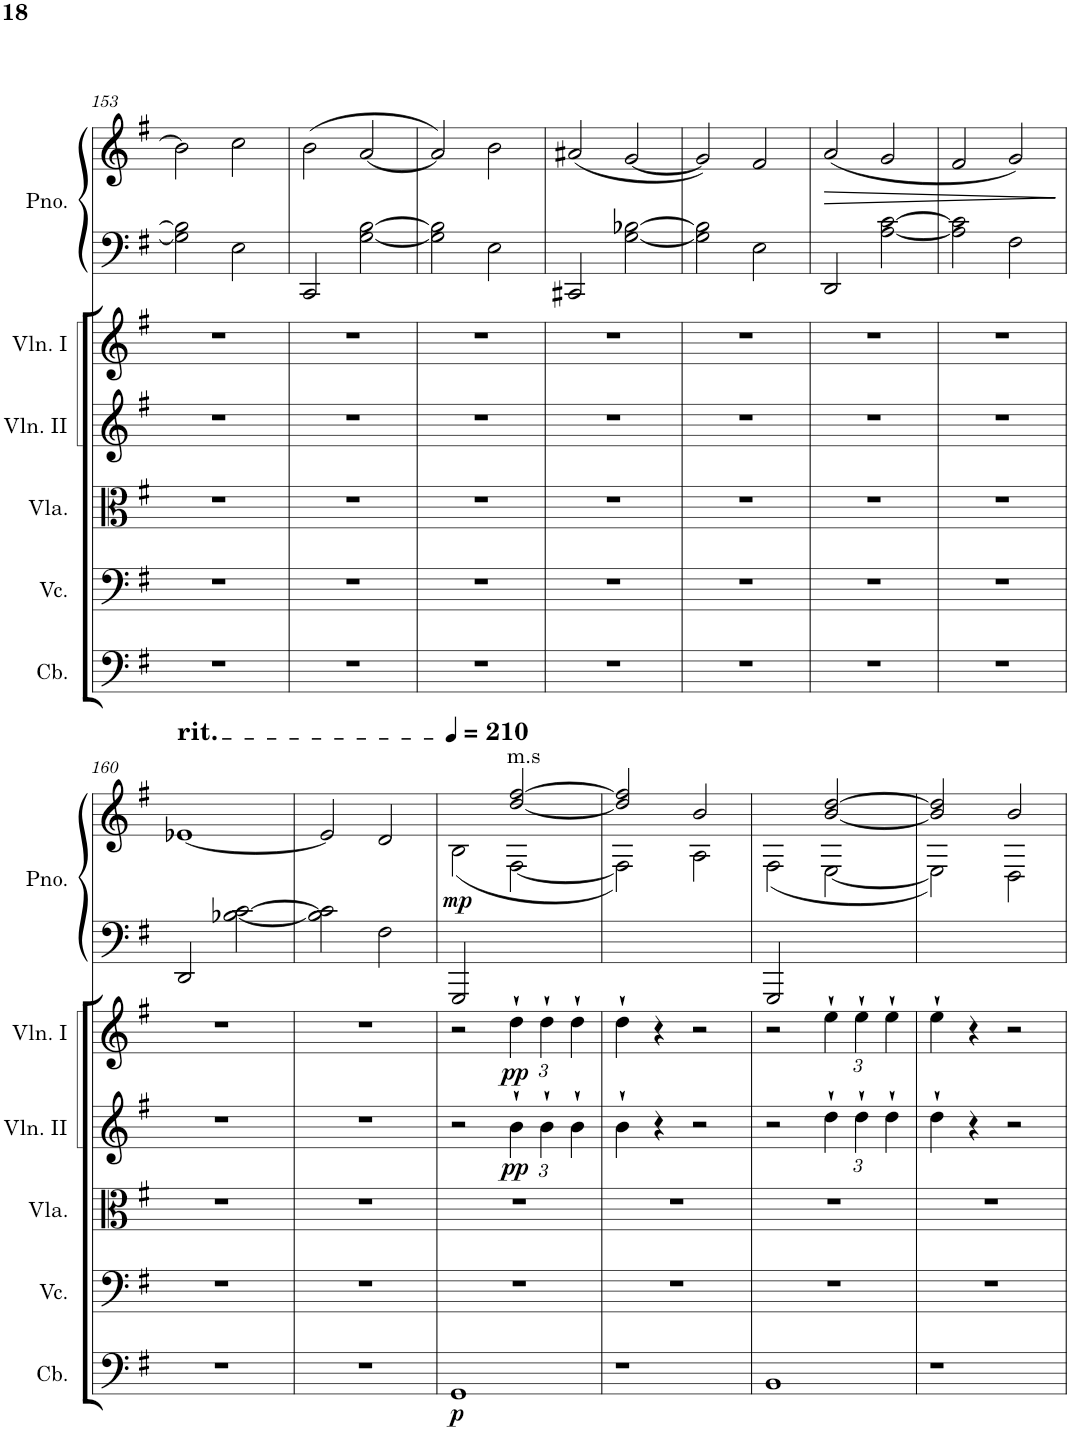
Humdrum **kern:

**kern	**dynam	**kern	**kern	**kern	**dynam	**kern	**dynam	**kern	**kern	**dynam
*part6	*part6	*part5	*part4	*part3	*part3	*part2	*part2	*part1	*part1	*part1
*staff7	*staff7	*staff6	*staff5	*staff4	*staff4	*staff3	*staff3	*staff2	*staff1	*staff1/2
*I"Contrabass	*	*I"Violoncello	*I"Viola	*I"Violin II	*	*I"Violin I	*	*I"Piano	*	*
*I'Cb.	*	*I'Vc.	*I'Vla.	*I'Vln. II	*	*I'Vln. I	*	*I'Pno.	*	*
!!LO:PB:g=z
*clefF4	*	*clefF4	*clefC3	*clefG2	*	*clefG2	*	*clefF4	*clefG2	*
*Trd7c12	*	*	*	*	*	*	*	*	*	*
*k[f#]	*	*k[f#]	*k[f#]	*k[f#]	*	*k[f#]	*	*k[f#]	*k[f#]	*
*M2/2	*	*M2/2	*M2/2	*M2/2	*	*M2/2	*	*M2/2	*M2/2	*
*met(c|)	*	*met(c|)	*met(c|)	*met(c|)	*	*met(c|)	*	*met(c|)	*met(c|)	*
=153	=153	=153	=153	=153	=153	=153	=153	=153	=153	=153
1r	.	1r	1r	1r	.	1r	.	2G\] 2B\]	2b\]	.
.	.	.	.	.	.	.	.	2E\	2cc\	.
=154	=154	=154	=154	=154	=154	=154	=154	=154	=154	=154
1r	.	1r	1r	1r	.	1r	.	2CC/	(2b\	.
.	.	.	.	.	.	.	.	[2G\ [2B\	[2a/	.
=155	=155	=155	=155	=155	=155	=155	=155	=155	=155	=155
1r	.	1r	1r	1r	.	1r	.	2G\] 2B\]	2a/])	.
.	.	.	.	.	.	.	.	2E\	2b\	.
=156	=156	=156	=156	=156	=156	=156	=156	=156	=156	=156
1r	.	1r	1r	1r	.	1r	.	2CC#X/	(2a#X/	.
.	.	.	.	.	.	.	.	[2G\ [2B-X\	[2g/	.
=157	=157	=157	=157	=157	=157	=157	=157	=157	=157	=157
1r	.	1r	1r	1r	.	1r	.	2G\] 2B-\]	2g/])	.
.	.	.	.	.	.	.	.	2E\	2f#/	.
=158	=158	=158	=158	=158	=158	=158	=158	=158	=158	=158
!	!	!	!	!	!	!	!	!	!	!LO:HP:b
1r	.	1r	1r	1r	.	1r	.	2DD/	(2a/	>
.	.	.	.	.	.	.	.	[2A\ [2c\	2g/	.
=159	=159	=159	=159	=159	=159	=159	=159	=159	=159	=159
1r	.	1r	1r	1r	.	1r	.	2A\] 2c\]	2f#/	.
.	.	.	.	.	.	.	.	2F#\	2g/)	.
.	.	.	.	.	.	.	.	.	.	]
!!LO:LB:g=z
=160	=160	=160	=160	=160	=160	=160	=160	=160	=160	=160
!	!	!	!	!	!	!	!	!	!LO:TX:a:t=rit.	!
1r	.	1r	1r	1r	.	1r	.	2DD/	[1e-X	.
.	.	.	.	.	.	.	.	[2B-X\ [2c\	.	.
=161	=161	=161	=161	=161	=161	=161	=161	=161	=161	=161
1r	.	1r	1r	1r	.	1r	.	2B-\] 2c\]	2e-/]	.
.	.	.	.	.	.	.	.	2F#\	2d/	.
=162	=162	=162	=162	=162	=162	=162	=162	=162	=162	=162
*	*	*	*	*	*	*	*	*	*MM210	*
*	*	*	*	*	*	*	*	*	*^	*
!	!LO:DY:b	!	!	!	!	!	!	!	!	!	!LO:DY:b
1GG	p	1r	1r	2r	.	2r	.	2GGG/	(<2B\	2ryy	mp
*	*	*	*	*Xbrackettup	*	*Xbrackettup	*	*	*	*	*
!	!	!	!	!	!	!	!	!LO:TX:a:t=m.s	!	!	!
!	!	!	!	!	!LO:DY:b	!	!LO:DY:b	!	!	!	!
.	.	.	.	6b`\	pp	6dd`\	pp	2ryy	[<2F#\	[2dd/ [2ff#/	.
.	.	.	.	6b`\	.	6dd`\	.	.	.	.	.
.	.	.	.	6b`\	.	6dd`\	.	.	.	.	.
=163	=163	=163	=163	=163	=163	=163	=163	=163	=163	=163	=163
1r	.	1r	1r	4b`\	.	4dd`\	.	1ryy	2F#\])	2dd/] 2ff#/]	.
.	.	.	.	4r	.	4r	.	.	.	.	.
.	.	.	.	2r	.	2r	.	.	2A\	2b/	.
=164	=164	=164	=164	=164	=164	=164	=164	=164	=164	=164	=164
1BB	.	1r	1r	2r	.	2r	.	2GGG/	(<2F#\	2ryy	.
.	.	.	.	6dd`\	.	6ee`\	.	2ryy	[<2E\	[2b/ [2dd/	.
.	.	.	.	6dd`\	.	6ee`\	.	.	.	.	.
.	.	.	.	6dd`\	.	6ee`\	.	.	.	.	.
=165	=165	=165	=165	=165	=165	=165	=165	=165	=165	=165	=165
1r	.	1r	1r	4dd`\	.	4ee`\	.	1ryy	2E\])	2b/] 2dd/]	.
.	.	.	.	4r	.	4r	.	.	.	.	.
.	.	.	.	2r	.	2r	.	.	2D\	2b/	.
*	*	*	*	*	*	*	*	*	*v	*v	*
=	=	=	=	=	=	=	=	=	=	=
*-	*-	*-	*-	*-	*-	*-	*-	*-	*-	*-
